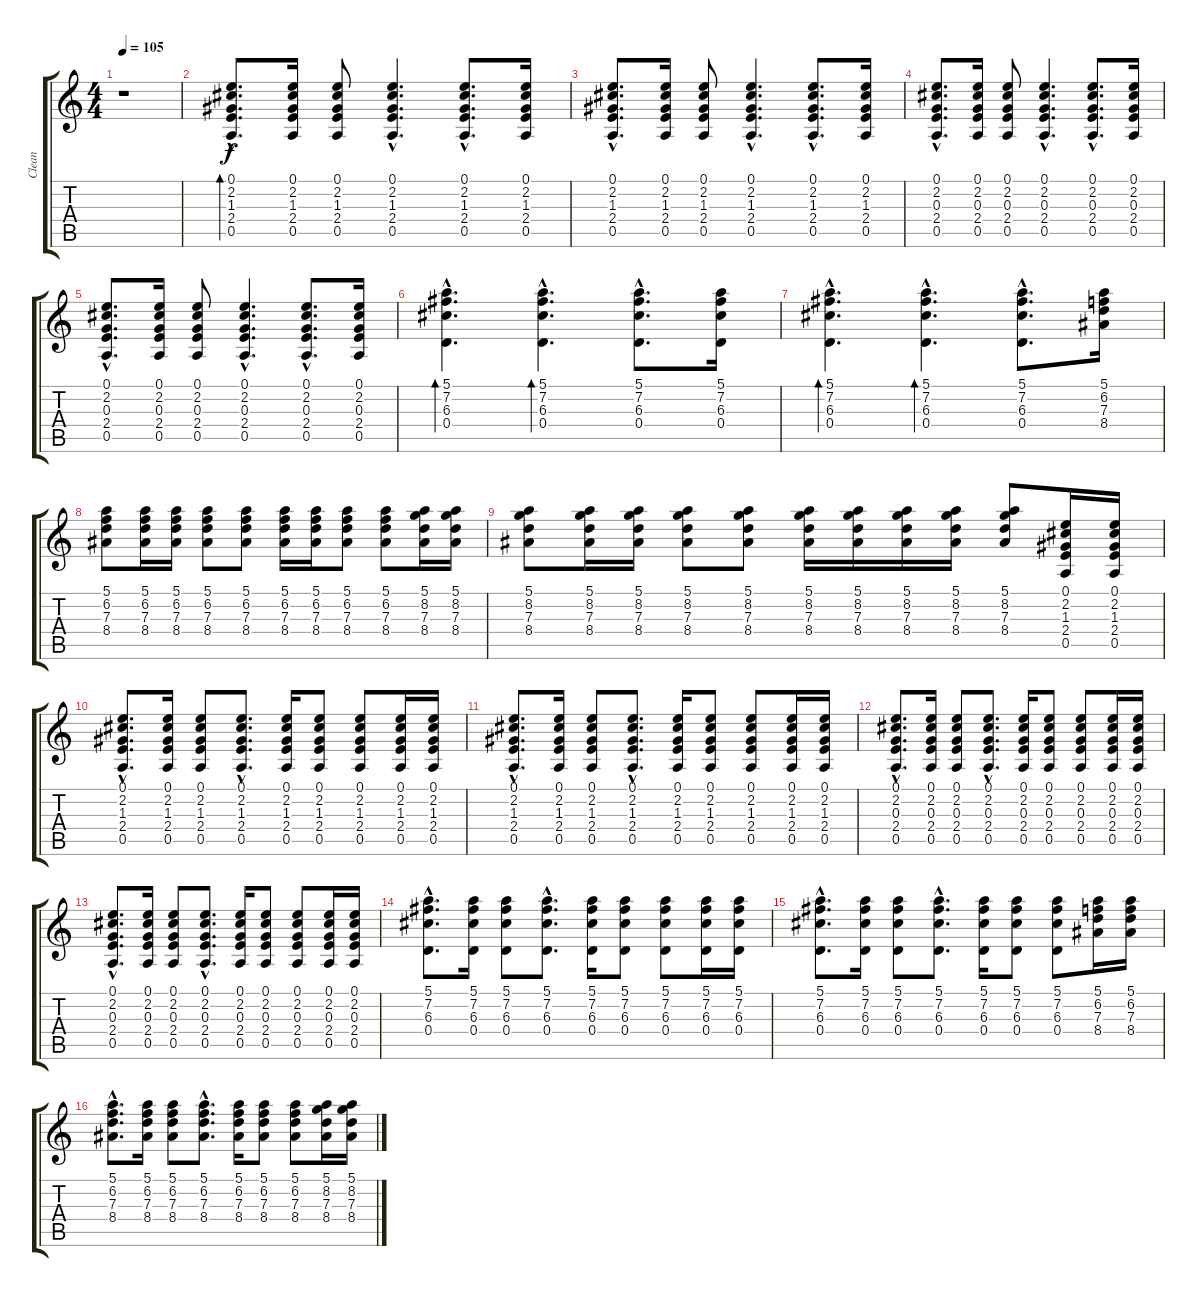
\track ("Clean" "Clean") {instrument electricguitarclean}
\staff {score tabs}
\tuning (E4 B3 G3 D3 A2 E2) {hide}
\ts (4 4)
\tempo 105
\clef g2
\ks c
r.1{dy f instrument electricguitarclean} |
(0.1{hac} 2.2{hac} 1.3{hac} 2.4{hac} 0.5{hac}).8{d bd 120} (0.1 2.2 1.3 2.4 0.5).16 (0.1 2.2 1.3 2.4 0.5).8 (0.1{hac} 2.2{hac} 1.3{hac} 2.4{hac} 0.5{hac}).4{d} (0.1{hac} 2.2{hac} 1.3{hac} 2.4{hac} 0.5{hac}).8{d} (0.1 2.2 1.3 2.4 0.5).16 |
(0.1{hac} 2.2{hac} 1.3{hac} 2.4{hac} 0.5{hac}).8{d} (0.1 2.2 1.3 2.4 0.5).16 (0.1 2.2 1.3 2.4 0.5).8 (0.1{hac} 2.2{hac} 1.3{hac} 2.4{hac} 0.5{hac}).4{d} (0.1{hac} 2.2{hac} 1.3{hac} 2.4{hac} 0.5{hac}).8{d} (0.1 2.2 1.3 2.4 0.5).16 |
(0.1{hac} 2.2{hac} 0.3{hac} 2.4{hac} 0.5{hac}).8{d} (0.1 2.2 0.3 2.4 0.5).16 (0.1 2.2 0.3 2.4 0.5).8 (0.1{hac} 2.2{hac} 0.3{hac} 2.4{hac} 0.5{hac}).4{d} (0.1{hac} 2.2{hac} 0.3{hac} 2.4{hac} 0.5{hac}).8{d} (0.1 2.2 0.3 2.4 0.5).16 |
(0.1{hac} 2.2{hac} 0.3{hac} 2.4{hac} 0.5{hac}).8{d} (0.1 2.2 0.3 2.4 0.5).16 (0.1 2.2 0.3 2.4 0.5).8 (0.1{hac} 2.2{hac} 0.3{hac} 2.4{hac} 0.5{hac}).4{d} (0.1{hac} 2.2{hac} 0.3{hac} 2.4{hac} 0.5{hac}).8{d} (0.1 2.2 0.3 2.4 0.5).16 |
(5.1{hac} 7.2{hac} 6.3{hac} 0.4{hac}).4{d bd 120} (5.1{hac} 7.2{hac} 6.3{hac} 0.4{hac}).4{d bd 120} (5.1{hac} 7.2{hac} 6.3{hac} 0.4{hac}).8{d} (5.1 7.2 6.3 0.4).16 |
(5.1{hac} 7.2{hac} 6.3{hac} 0.4{hac}).4{d bd 120} (5.1{hac} 7.2{hac} 6.3{hac} 0.4{hac}).4{d bd 120} (5.1{hac} 7.2{hac} 6.3{hac} 0.4{hac}).8{d} (5.1 6.2 7.3 8.4).16 |
(5.1 6.2 7.3 8.4).8 (5.1 6.2 7.3 8.4).16 (5.1 6.2 7.3 8.4).16 (5.1 6.2 7.3 8.4).8 (5.1 6.2 7.3 8.4).8 (5.1 6.2 7.3 8.4).16 (5.1 6.2 7.3 8.4).16 (5.1 6.2 7.3 8.4).8 (5.1 6.2 7.3 8.4).8 (5.1 8.2 7.3 8.4).16 (5.1 8.2 7.3 8.4).16 |
(5.1 8.2 7.3 8.4).8 (5.1 8.2 7.3 8.4).16 (5.1 8.2 7.3 8.4).16 (5.1 8.2 7.3 8.4).8 (5.1 8.2 7.3 8.4).8 (5.1 8.2 7.3 8.4).16 (5.1 8.2 7.3 8.4).16 (5.1 8.2 7.3 8.4).16 (5.1 8.2 7.3 8.4).16 (5.1 8.2 7.3 8.4).8 (0.1 2.2 1.3 2.4 0.5).16 (0.1 2.2 1.3 2.4 0.5).16 |
(0.1{hac} 2.2{hac} 1.3{hac} 2.4{hac} 0.5{hac}).8{d} (0.1 2.2 1.3 2.4 0.5).16 (0.1 2.2 1.3 2.4 0.5).8 (0.1{hac} 2.2{hac} 1.3{hac} 2.4{hac} 0.5{hac}).8{d} (0.1 2.2 1.3 2.4 0.5).16 (0.1 2.2 1.3 2.4 0.5).8 (0.1 2.2 1.3 2.4 0.5).8 (0.1 2.2 1.3 2.4 0.5).16 (0.1 2.2 1.3 2.4 0.5).16 |
(0.1{hac} 2.2{hac} 1.3{hac} 2.4{hac} 0.5{hac}).8{d} (0.1 2.2 1.3 2.4 0.5).16 (0.1 2.2 1.3 2.4 0.5).8 (0.1{hac} 2.2{hac} 1.3{hac} 2.4{hac} 0.5{hac}).8{d} (0.1 2.2 1.3 2.4 0.5).16 (0.1 2.2 1.3 2.4 0.5).8 (0.1 2.2 1.3 2.4 0.5).8 (0.1 2.2 1.3 2.4 0.5).16 (0.1 2.2 1.3 2.4 0.5).16 |
(0.1{hac} 2.2{hac} 0.3{hac} 2.4{hac} 0.5{hac}).8{d} (0.1 2.2 0.3 2.4 0.5).16 (0.1 2.2 0.3 2.4 0.5).8 (0.1{hac} 2.2{hac} 0.3{hac} 2.4{hac} 0.5{hac}).8{d} (0.1 2.2 0.3 2.4 0.5).16 (0.1 2.2 0.3 2.4 0.5).8 (0.1 2.2 0.3 2.4 0.5).8 (0.1 2.2 0.3 2.4 0.5).16 (0.1 2.2 0.3 2.4 0.5).16 |
(0.1{hac} 2.2{hac} 0.3{hac} 2.4{hac} 0.5{hac}).8{d} (0.1 2.2 0.3 2.4 0.5).16 (0.1 2.2 0.3 2.4 0.5).8 (0.1{hac} 2.2{hac} 0.3{hac} 2.4{hac} 0.5{hac}).8{d} (0.1 2.2 0.3 2.4 0.5).16 (0.1 2.2 0.3 2.4 0.5).8 (0.1 2.2 0.3 2.4 0.5).8 (0.1 2.2 0.3 2.4 0.5).16 (0.1 2.2 0.3 2.4 0.5).16 |
(5.1{hac} 7.2{hac} 6.3{hac} 0.4{hac}).8{d} (5.1 7.2 6.3 0.4).16 (5.1 7.2 6.3 0.4).8 (5.1{hac} 7.2{hac} 6.3{hac} 0.4{hac}).8{d} (5.1 7.2 6.3 0.4).16 (5.1 7.2 6.3 0.4).8 (5.1 7.2 6.3 0.4).8 (5.1 7.2 6.3 0.4).16 (5.1 7.2 6.3 0.4).16 |
(5.1{hac} 7.2{hac} 6.3{hac} 0.4{hac}).8{d} (5.1 7.2 6.3 0.4).16 (5.1 7.2 6.3 0.4).8 (5.1{hac} 7.2{hac} 6.3{hac} 0.4{hac}).8{d} (5.1 7.2 6.3 0.4).16 (5.1 7.2 6.3 0.4).8 (5.1 7.2 6.3 0.4).8 (5.1 6.2 7.3 8.4).16 (5.1 6.2 7.3 8.4).16 |
(5.1{hac} 6.2{hac} 7.3{hac} 8.4{hac}).8{d} (5.1 6.2 7.3 8.4).16 (5.1 6.2 7.3 8.4).8 (5.1{hac} 6.2{hac} 7.3{hac} 8.4{hac}).8{d} (5.1 6.2 7.3 8.4).16 (5.1 6.2 7.3 8.4).8 (5.1 6.2 7.3 8.4).8 (5.1 8.2 7.3 8.4).16 (5.1 8.2 7.3 8.4).16
